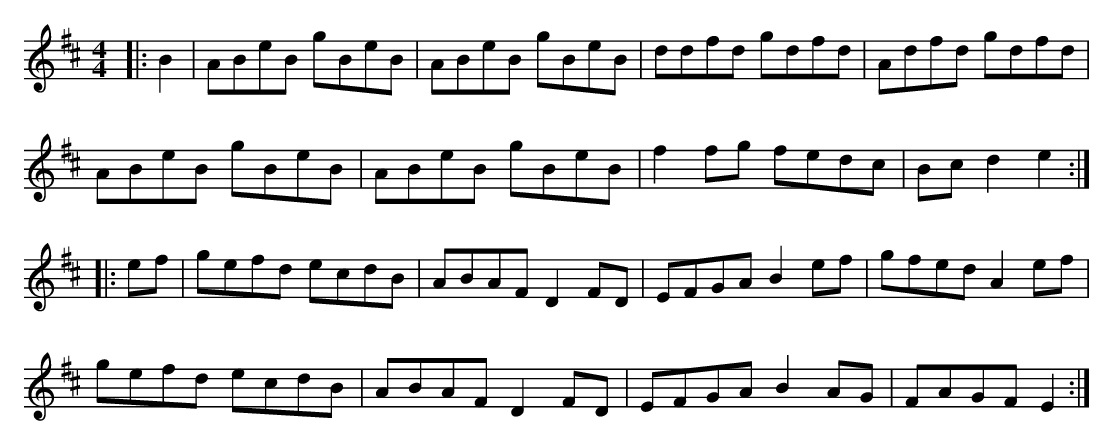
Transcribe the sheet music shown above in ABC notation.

X:1
M:4/4
K:Edor
|:B2|ABeB gBeB|ABeB gBeB|ddfd gdfd|Adfd gdfd|
ABeB gBeB|ABeB gBeB|f2fg fedc|Bc d2 e2:|
|:ef|gefd ecdB|ABAF D2FD|EFGA B2ef|gfed A2ef|
gefd ecdB|ABAF D2FD|EFGA B2AG|FAGF E2:|
